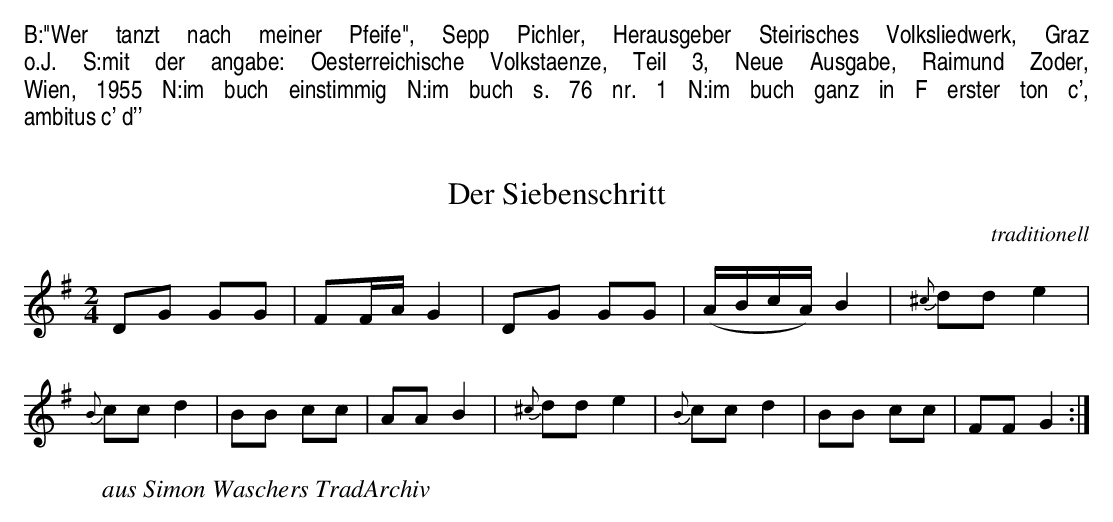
X:1
T:Der Siebenschritt
C:traditionell
%%textfont Helvetica-Narrow 10pt
%%begintext align
B:"Wer tanzt nach meiner Pfeife", Sepp Pichler, Herausgeber Steirisches Volksliedwerk, Graz o.J.
S:mit der angabe: Oesterreichische Volkstaenze, Teil 3, Neue Ausgabe, Raimund Zoder, Wien, 1955
N:im buch einstimmig
N:im buch s. 76 nr. 1
N:im buch ganz in F erster ton c', ambitus c' d''
%%endtext
M:2/4
L:1/8
K:G %Transposed from F
DG GG | FF/A/ G2 | DG GG | (A/B/c/A/) B2 |\
{^c}dd e2 | {B}cc d2 | BB cc | AA B2 |\
{^c}dd e2 | {B}cc d2 | BB cc |  FF G2 :|
W:aus Simon Waschers TradArchiv
